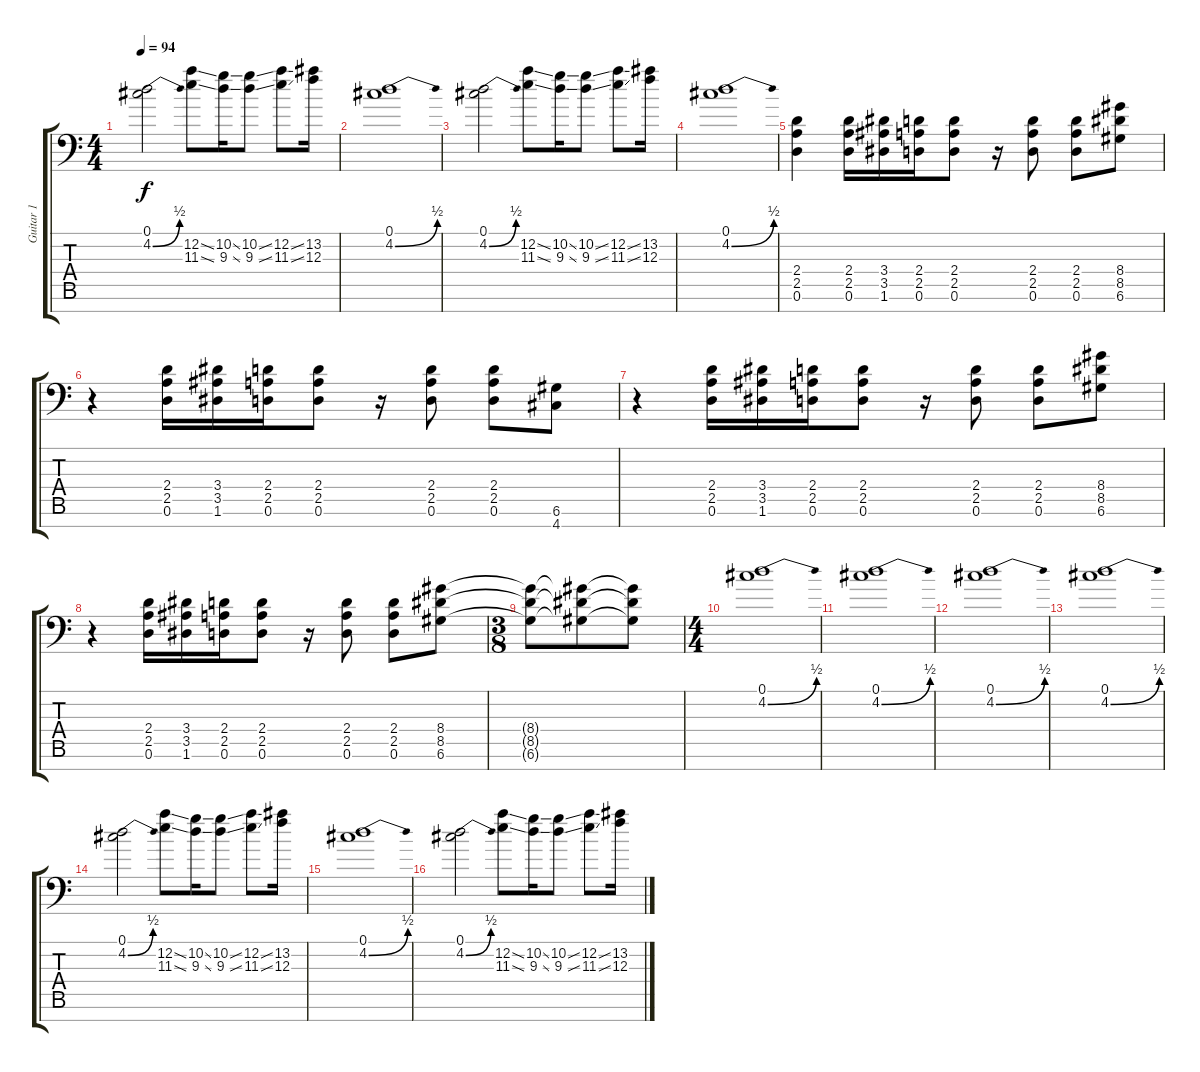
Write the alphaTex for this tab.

\track ("Guitar 1" "Guitar 1") {instrument overdrivenguitar}
\staff {score tabs}
\tuning (D4 A3 F3 C3 G2 D2 A1) {hide}
\ts (4 4)
\tempo 94
\clef f4
\ks c
(0.1 4.2{be (bend 0 0 60 2)}).2{dy f} (12.2{ss} 11.3{ss}).8{volume 6} (10.2{ss} 9.3{ss}).16 (10.2{ss} 9.3{ss}).8 (12.2{ss} 11.3{ss}).8 (13.2 12.3).16 |
(0.1 4.2{be (bend 0 0 60 2)}).1{volume 13} |
(0.1 4.2{be (bend 0 0 60 2)}).2 (12.2{ss} 11.3{ss}).8{volume 6} (10.2{ss} 9.3{ss}).16 (10.2{ss} 9.3{ss}).8 (12.2{ss} 11.3{ss}).8 (13.2 12.3).16 |
(0.1 4.2{be (bend 0 0 60 2)}).1{volume 13} |
(2.4 2.5 0.6).4 (2.4 2.5 0.6).16 (3.4 3.5 1.6).16 (2.4 2.5 0.6).16 (2.4 2.5 0.6).8 r.16 (2.4 2.5 0.6).8 (2.4 2.5 0.6).8 (8.4 8.5 6.6).8 |
r.4 (2.4 2.5 0.6).16 (3.4 3.5 1.6).16 (2.4 2.5 0.6).16 (2.4 2.5 0.6).8 r.16 (2.4 2.5 0.6).8 (2.4 2.5 0.6).8 (6.6 4.7).8 |
r.4 (2.4 2.5 0.6).16 (3.4 3.5 1.6).16 (2.4 2.5 0.6).16 (2.4 2.5 0.6).8 r.16 (2.4 2.5 0.6).8 (2.4 2.5 0.6).8 (8.4 8.5 6.6).8 |
r.4 (2.4 2.5 0.6).16 (3.4 3.5 1.6).16 (2.4 2.5 0.6).16 (2.4 2.5 0.6).8 r.16 (2.4 2.5 0.6).8 (2.4 2.5 0.6).8 (8.4 8.5 6.6).8 |
\ts (3 8)
(8.4{t} 8.5{t} 6.6{t}).8 (8.4{t} 8.5{t} 6.6{t}).8 (8.4{t} 8.5{t} 6.6{t}).8 |
\ts (4 4)
(0.1 4.2{be (bend 0 0 60 2)}).1 |
(0.1 4.2{be (bend 0 0 60 2)}).1 |
(0.1 4.2{be (bend 0 0 60 2)}).1 |
(0.1 4.2{be (bend 0 0 60 2)}).1 |
(0.1 4.2{be (bend 0 0 60 2)}).2 (12.2{ss} 11.3{ss}).8{volume 6} (10.2{ss} 9.3{ss}).16 (10.2{ss} 9.3{ss}).8 (12.2{ss} 11.3{ss}).8 (13.2 12.3).16 |
(0.1 4.2{be (bend 0 0 60 2)}).1{volume 13} |
(0.1 4.2{be (bend 0 0 60 2)}).2 (12.2{ss} 11.3{ss}).8{volume 6} (10.2{ss} 9.3{ss}).16 (10.2{ss} 9.3{ss}).8 (12.2{ss} 11.3{ss}).8 (13.2 12.3).16
